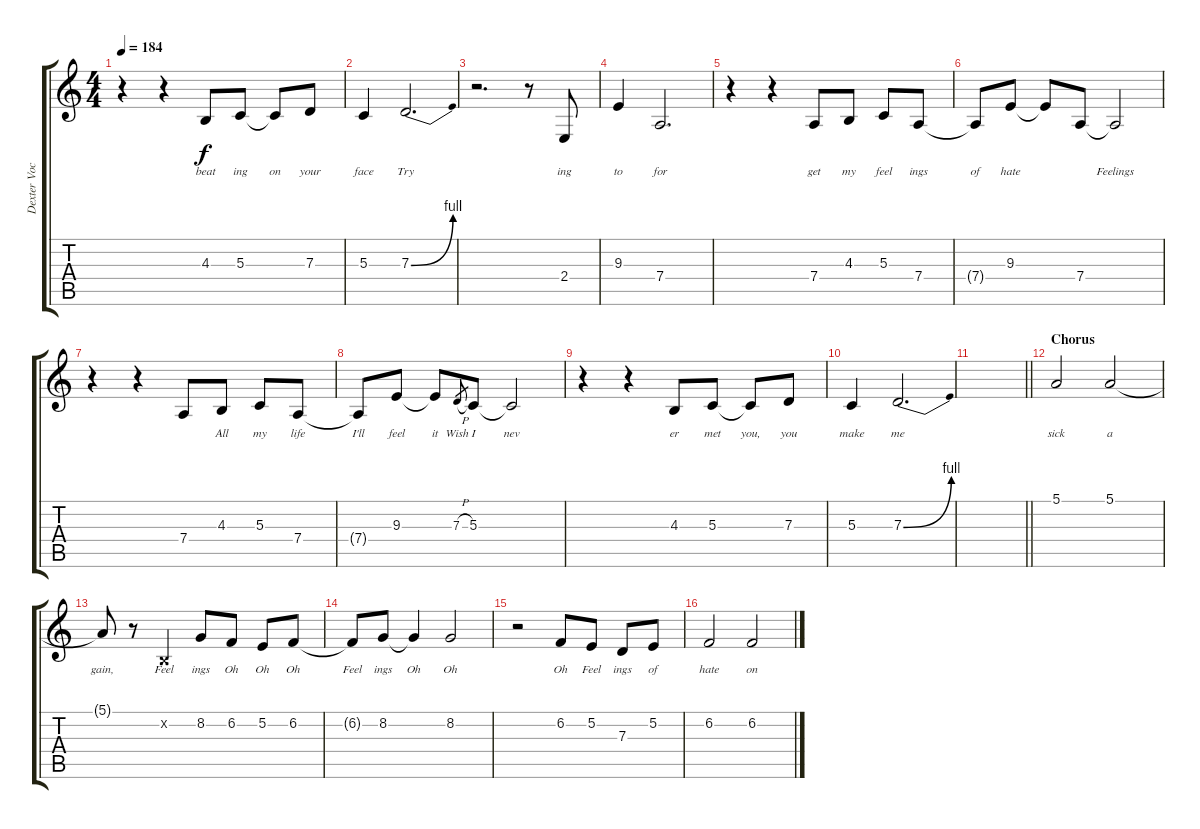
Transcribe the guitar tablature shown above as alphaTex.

\track ("Dexter Vocals" "Dexter Voc") {instrument tenorsax}
\staff {score tabs}
\tuning (E4 B3 G3 D3 A2 E2) {hide}
\ts (4 4)
\tempo 184
\clef g2
\ks c
r.4{dy f} r.4 4.3.8{lyrics (0 "beat") lyrics (1 "") lyrics (2 "") lyrics (3 "") lyrics (4 "")} 5.3.8{lyrics (0 "ing") lyrics (1 "") lyrics (2 "") lyrics (3 "") lyrics (4 "")} 5.3{t}.8{lyrics (0 "on") lyrics (1 "") lyrics (2 "") lyrics (3 "") lyrics (4 "")} 7.3.8{lyrics (0 "your") lyrics (1 "") lyrics (2 "") lyrics (3 "") lyrics (4 "")} |
5.3.4{lyrics (0 "face") lyrics (1 "") lyrics (2 "") lyrics (3 "") lyrics (4 "")} 7.3{be (bend 0 0 60 4)}.2{d lyrics (0 "Try") lyrics (1 "") lyrics (2 "") lyrics (3 "") lyrics (4 "")} |
r.2{d} r.8 2.4.8{lyrics (0 "ing") lyrics (1 "") lyrics (2 "") lyrics (3 "") lyrics (4 "")} |
9.3.4{lyrics (0 "to") lyrics (1 "") lyrics (2 "") lyrics (3 "") lyrics (4 "")} 7.4.2{d lyrics (0 "for") lyrics (1 "") lyrics (2 "") lyrics (3 "") lyrics (4 "")} |
r.4 r.4 7.4.8{lyrics (0 "get") lyrics (1 "") lyrics (2 "") lyrics (3 "") lyrics (4 "")} 4.3.8{lyrics (0 "my") lyrics (1 "") lyrics (2 "") lyrics (3 "") lyrics (4 "")} 5.3.8{lyrics (0 "feel") lyrics (1 "") lyrics (2 "") lyrics (3 "") lyrics (4 "")} 7.4.8{lyrics (0 "ings") lyrics (1 "") lyrics (2 "") lyrics (3 "") lyrics (4 "")} |
7.4{t}.8{lyrics (0 "of") lyrics (1 "") lyrics (2 "") lyrics (3 "") lyrics (4 "")} 9.3.8{lyrics (0 "hate") lyrics (1 "") lyrics (2 "") lyrics (3 "") lyrics (4 "")} 9.3{t}.8{lyrics (0 "") lyrics (1 "") lyrics (2 "") lyrics (3 "") lyrics (4 "")} 7.4.8{lyrics (0 "") lyrics (1 "") lyrics (2 "") lyrics (3 "") lyrics (4 "")} 7.4{t}.2{lyrics (0 "Feelings") lyrics (1 "") lyrics (2 "") lyrics (3 "") lyrics (4 "")} |
r.4 r.4 7.4.8{lyrics (0 "") lyrics (1 "") lyrics (2 "") lyrics (3 "") lyrics (4 "")} 4.3.8{lyrics (0 "All") lyrics (1 "") lyrics (2 "") lyrics (3 "") lyrics (4 "")} 5.3.8{lyrics (0 "my") lyrics (1 "") lyrics (2 "") lyrics (3 "") lyrics (4 "")} 7.4.8{lyrics (0 "life") lyrics (1 "") lyrics (2 "") lyrics (3 "") lyrics (4 "")} |
7.4{t}.8{lyrics (0 "I'll") lyrics (1 "") lyrics (2 "") lyrics (3 "") lyrics (4 "")} 9.3.8{lyrics (0 "feel") lyrics (1 "") lyrics (2 "") lyrics (3 "") lyrics (4 "")} 9.3{t}.8{lyrics (0 "it") lyrics (1 "") lyrics (2 "") lyrics (3 "") lyrics (4 "")} 7.3{h}.8{lyrics (0 "Wish") lyrics (1 "") lyrics (2 "") lyrics (3 "") lyrics (4 "") gr} 5.3.8{lyrics (0 "I") lyrics (1 "") lyrics (2 "") lyrics (3 "") lyrics (4 "")} 5.3{t}.2{lyrics (0 "nev") lyrics (1 "") lyrics (2 "") lyrics (3 "") lyrics (4 "")} |
r.4 r.4 4.3.8{lyrics (0 "er") lyrics (1 "") lyrics (2 "") lyrics (3 "") lyrics (4 "")} 5.3.8{lyrics (0 "met") lyrics (1 "") lyrics (2 "") lyrics (3 "") lyrics (4 "")} 5.3{t}.8{lyrics (0 "you,") lyrics (1 "") lyrics (2 "") lyrics (3 "") lyrics (4 "")} 7.3.8{lyrics (0 "you") lyrics (1 "") lyrics (2 "") lyrics (3 "") lyrics (4 "")} |
5.3.4{lyrics (0 "make") lyrics (1 "") lyrics (2 "") lyrics (3 "") lyrics (4 "")} 7.3{be (bend 0 0 60 4)}.2{d lyrics (0 "me") lyrics (1 "") lyrics (2 "") lyrics (3 "") lyrics (4 "")} |
\barLineRight lightlight
|
\section ("" "Chorus")
5.1.2{lyrics (0 "sick") lyrics (1 "") lyrics (2 "") lyrics (3 "") lyrics (4 "")} 5.1.2{lyrics (0 "a") lyrics (1 "") lyrics (2 "") lyrics (3 "") lyrics (4 "")} |
5.1{t}.8{lyrics (0 "gain,") lyrics (1 "") lyrics (2 "") lyrics (3 "") lyrics (4 "")} r.8 0.2{x}.4{lyrics (0 "Feel") lyrics (1 "") lyrics (2 "") lyrics (3 "") lyrics (4 "")} 8.2.8{lyrics (0 "ings") lyrics (1 "") lyrics (2 "") lyrics (3 "") lyrics (4 "")} 6.2.8{lyrics (0 "Oh") lyrics (1 "") lyrics (2 "") lyrics (3 "") lyrics (4 "")} 5.2.8{lyrics (0 "Oh") lyrics (1 "") lyrics (2 "") lyrics (3 "") lyrics (4 "")} 6.2.8{lyrics (0 "Oh") lyrics (1 "") lyrics (2 "") lyrics (3 "") lyrics (4 "")} |
6.2{t}.8{lyrics (0 "Feel") lyrics (1 "") lyrics (2 "") lyrics (3 "") lyrics (4 "")} 8.2.8{lyrics (0 "ings") lyrics (1 "") lyrics (2 "") lyrics (3 "") lyrics (4 "")} 8.2{t}.4{lyrics (0 "Oh") lyrics (1 "") lyrics (2 "") lyrics (3 "") lyrics (4 "")} 8.2.2{lyrics (0 "Oh") lyrics (1 "") lyrics (2 "") lyrics (3 "") lyrics (4 "")} |
r.2 6.2.8{lyrics (0 "Oh") lyrics (1 "") lyrics (2 "") lyrics (3 "") lyrics (4 "")} 5.2.8{lyrics (0 "Feel") lyrics (1 "") lyrics (2 "") lyrics (3 "") lyrics (4 "")} 7.3.8{lyrics (0 "ings") lyrics (1 "") lyrics (2 "") lyrics (3 "") lyrics (4 "")} 5.2.8{lyrics (0 "of") lyrics (1 "") lyrics (2 "") lyrics (3 "") lyrics (4 "")} |
6.2.2{lyrics (0 "hate") lyrics (1 "") lyrics (2 "") lyrics (3 "") lyrics (4 "")} 6.2.2{lyrics (0 "on") lyrics (1 "") lyrics (2 "") lyrics (3 "") lyrics (4 "")}
